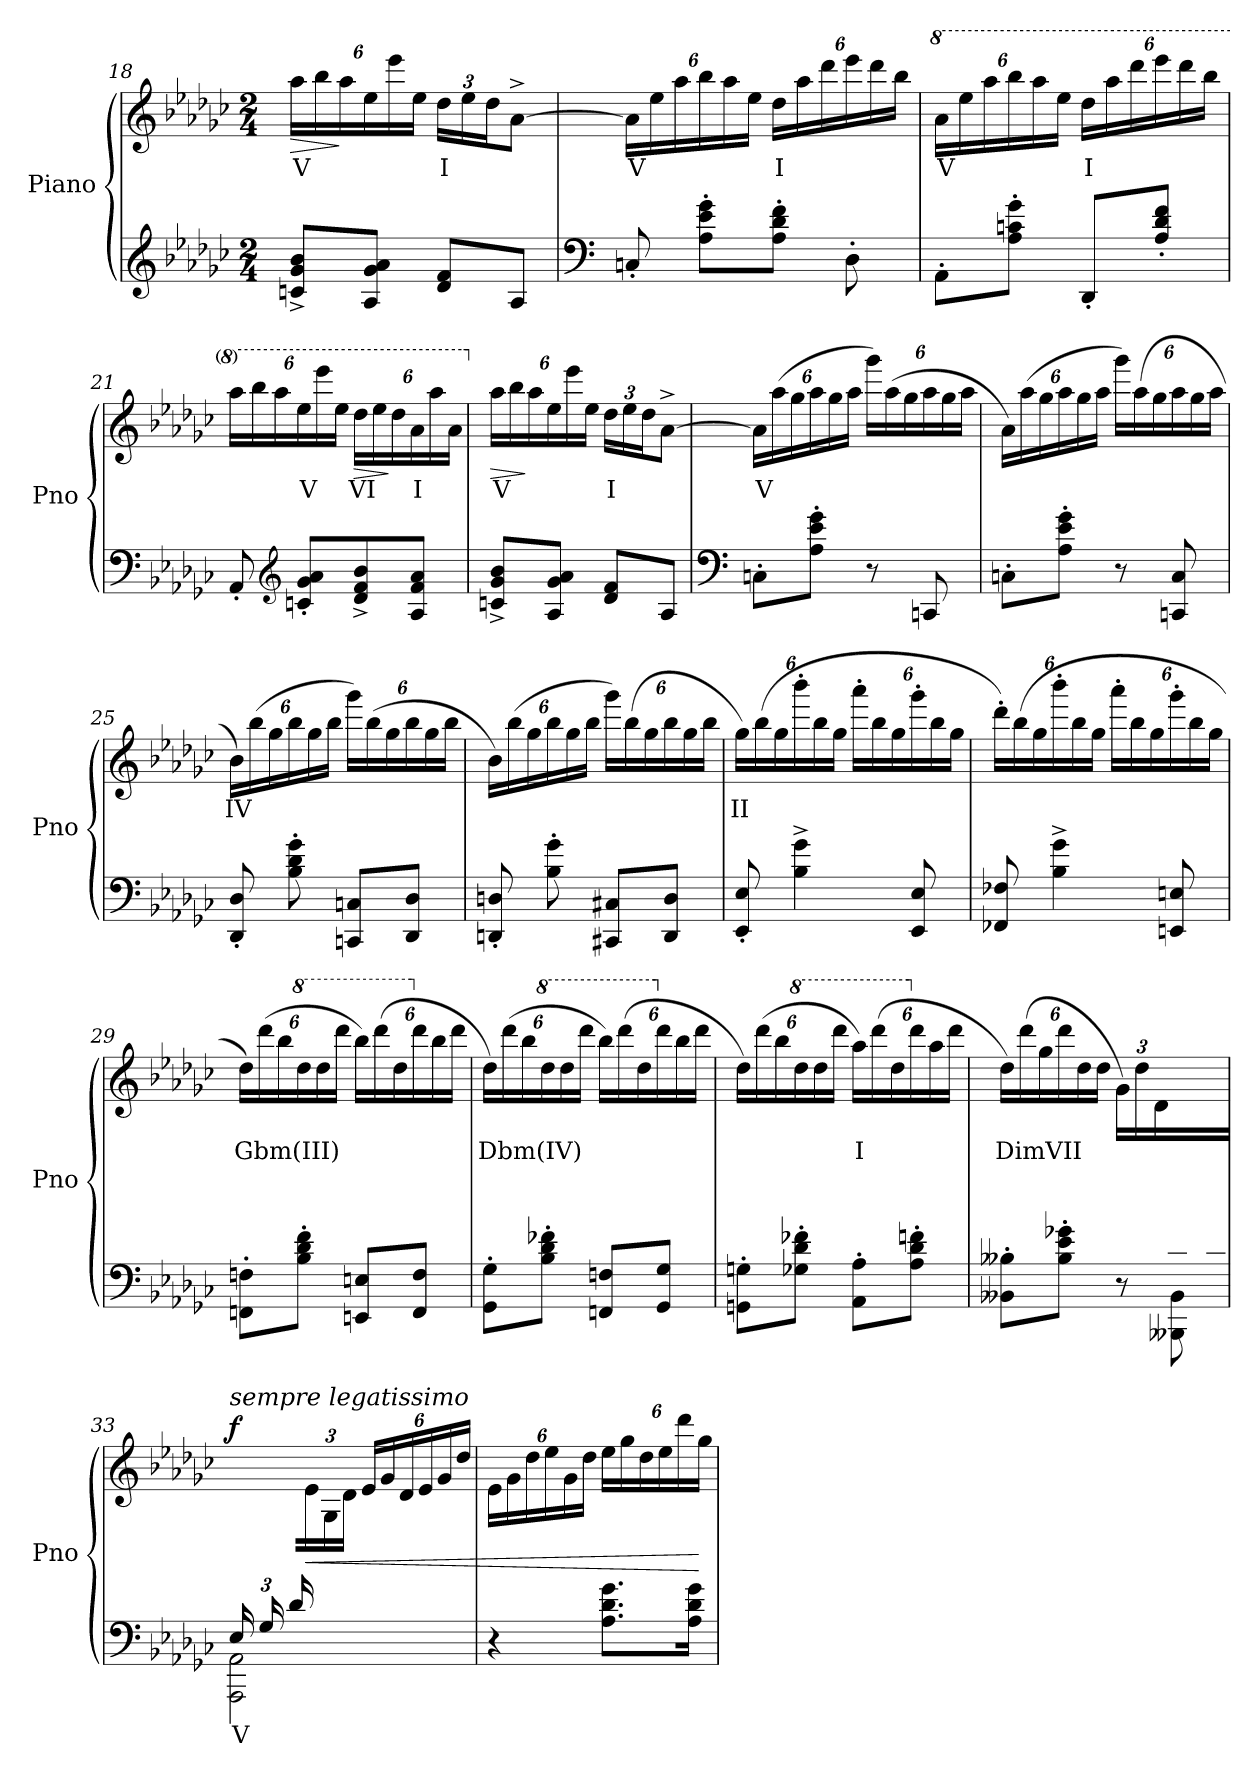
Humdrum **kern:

**kern	**text	**kern	**text	**dynam
*part1	*part1	*part1	*part1	*part1
*staff2	*staff2	*staff1	*staff1	*staff1/2
*I"Piano	*	*	*	*
*I'Pno	*	*	*	*
*clefG2	*	*clefG2	*	*
*k[b-e-a-d-g-c-]	*	*k[b-e-a-d-g-c-]	*	*
*M2/4	*	*M2/4	*	*
*	*	*Xbrackettup	*	*
=18	=18	=18	=18	=18
!	!	!	!LO:LY:b	!LO:HP:b
8cn/^ 8g-/^ 8b-/^L	.	24aa-\LL	V	>
.	.	24bb-\	.	.
.	.	24aa-\	.	]
8A-/ 8g-/ 8a-/J	.	24ee-\	.	.
.	.	24eee-\	.	.
.	.	24ee-\JJ	.	.
!	!	!	!LO:LY:b	!
8d-/ 8f/L	.	24dd-\LL	I	.
.	.	24ee-\	.	.
.	.	24dd-\J	.	.
8A-/J	.	[8a-^\J	.	.
!!LO:PB:g=z
=19	=19	=19	=19	=19
*clefF4	*	*	*	*
!	!	!	!LO:LY:b	!
8Cn'/	.	24a-\LL]	V	.
.	.	24ee-\	.	.
.	.	24aa-\	.	.
8A-\' 8e-\' 8g-\'L	.	24bb-\	.	.
.	.	24aa-\	.	.
.	.	24ee-\JJ	.	.
!	!	!	!LO:LY:b	!
8A-\' 8d-\' 8f\'J	.	24dd-\LL	I	.
.	.	24aa-\	.	.
.	.	24ddd-\	.	.
8D-'\	.	24eee-\	.	.
.	.	24ddd-\	.	.
.	.	24bb-\JJ	.	.
!!LO:LB:g=z
=20	=20	=20	=20	=20
*	*	*8va	*	*
!	!	!	!LO:LY:b	!
8AA-'\L	.	24aa-\LL	V	.
.	.	24eee-\	.	.
.	.	24aaa-\	.	.
8A-\' 8cn\' 8g-\'J	.	24bbb-\	.	.
.	.	24aaa-\	.	.
.	.	24eee-\JJ	.	.
!	!	!	!LO:LY:b	!
8DD-'/L	.	24ddd-\LL	I	.
.	.	24aaa-\	.	.
.	.	24dddd-\	.	.
8A-/' 8d-/' 8f/'J	.	24eeee-\	.	.
.	.	24dddd-\	.	.
.	.	24bbb-\JJ	.	.
=21	=21	=21	=21	=21
8AA-'/	.	24aaa-\LL	.	.
.	.	24bbb-\	.	.
.	.	24aaa-\	.	.
*clefG2	*	*	*	*
!	!	!	!LO:LY:b	!
8cn/' 8g-/' 8a-/'L	.	24eee-\	V	.
.	.	24eeee-\	.	.
.	.	24eee-\JJ	.	.
!	!	!	!LO:LY:b	!LO:HP:b
8d-/^ 8f/^ 8b-/^	.	24ddd-\LL	VI	>
.	.	24eee-\	.	.
.	.	24ddd-\	.	]
!	!	!	!LO:LY:b	!
8A-/ 8f/ 8a-/J	.	24aa-\	I	.
.	.	24aaa-\	.	.
.	.	24aa-\JJ	.	.
=22	=22	=22	=22	=22
*	*	*X8va	*	*
!	!	!	!LO:LY:b	!LO:HP:b
8cn/^ 8g-/^ 8b-/^L	.	24aa-\LL	V	>
.	.	24bb-\	.	.
.	.	24aa-\	.	]
8A-/ 8g-/ 8a-/J	.	24ee-\	.	.
.	.	24eee-\	.	.
.	.	24ee-\JJ	.	.
!	!	!	!LO:LY:b	!
8d-/ 8f/L	.	24dd-\LL	I	.
.	.	24ee-\	.	.
.	.	24dd-\J	.	.
8A-/J	.	[8a-^\J	.	.
!!LO:LB:g=z
=23	=23	=23	=23	=23
*clefF4	*	*	*	*
!	!	!	!LO:LY:b	!
8Cn'\L	.	24a-\LL]	V	.
.	.	(>24aa-\	.	.
.	.	24gg-\	.	.
8A-\' 8e-\' 8g-\'J	.	24aa-\	.	.
.	.	24gg-\	.	.
.	.	24aa-\JJ	.	.
8r	.	24ggg-\LL)	.	.
.	.	(>24aa-\	.	.
.	.	24gg-\	.	.
8CCn/	.	24aa-\	.	.
.	.	24gg-\	.	.
.	.	24aa-\JJ	.	.
!!LO:LB:g=z
=24	=24	=24	=24	=24
8Cn'\L	.	24a-\LL)	.	.
.	.	(>24aa-\	.	.
.	.	24gg-\	.	.
8A-\' 8e-\' 8g-\'J	.	24aa-\	.	.
.	.	24gg-\	.	.
.	.	24aa-\JJ	.	.
8r	.	24ggg-\LL)	.	.
.	.	(>24aa-\	.	.
.	.	24gg-\	.	.
8CCn/ 8C/	.	24aa-\	.	.
.	.	24gg-\	.	.
.	.	24aa-\JJ	.	.
=25	=25	=25	=25	=25
!	!	!	!LO:LY:b	!
8DD-/' 8D-/'	.	24b-\LL)	IV	.
.	.	(>24bb-\	.	.
.	.	24gg-\	.	.
8B-\' 8d-\' 8g-\'	.	24bb-\	.	.
.	.	24gg-\	.	.
.	.	24bb-\JJ	.	.
8CCn/ 8Cn/L	.	24ggg-\LL)	.	.
.	.	(>24bb-\	.	.
.	.	24gg-\	.	.
8DD-/ 8D-/J	.	24bb-\	.	.
.	.	24gg-\	.	.
.	.	24bb-\JJ	.	.
=26	=26	=26	=26	=26
8DDn/' 8Dn/'	.	24b-\LL)	.	.
.	.	(>24bb-\	.	.
.	.	24gg-\	.	.
8B-\' 8g-\'	.	24bb-\	.	.
.	.	24gg-\	.	.
.	.	24bb-\JJ	.	.
8CC#X/ 8C#X/L	.	24ggg-\LL)	.	.
.	.	(>24bb-\	.	.
.	.	24gg-\	.	.
8DD/ 8D/J	.	24bb-\	.	.
.	.	24gg-\	.	.
.	.	24bb-\JJ	.	.
!!LO:LB:g=z
=27	=27	=27	=27	=27
!	!	!	!LO:LY:b	!
8EE-/' 8E-/'	.	24gg-\LL)	II	.
.	.	(<24bb-\	.	.
.	.	24gg-\	.	.
4B-\^ 4g-\^	.	24bbb-'\	.	.
.	.	24bb-\	.	.
.	.	24gg-\JJ	.	.
.	.	24aaa-'\LL	.	.
.	.	24bb-\	.	.
.	.	24gg-\	.	.
8EE-/ 8E-/	.	24ggg-'\	.	.
.	.	24bb-\	.	.
.	.	24gg-\JJ	.	.
!!LO:PB:g=z
=28	=28	=28	=28	=28
8FF-X/ 8F-X/	.	24ddd-'\LL)	.	.
.	.	(<24bb-\	.	.
.	.	24gg-\	.	.
4B-\^ 4g-\^	.	24bbb-'\	.	.
.	.	24bb-\	.	.
.	.	24gg-\JJ	.	.
.	.	24aaa-'\LL	.	.
.	.	24bb-\	.	.
.	.	24gg-\	.	.
8EEn/ 8En/	.	24ggg-'\	.	.
.	.	24bb-\	.	.
.	.	24gg-\JJ	.	.
=29	=29	=29	=29	=29
!	!	!	!LO:LY:b	!
8FFn\' 8Fn\'L	.	24dd-\LL)	Gbm(III)	.
.	.	(>24ddd-\	.	.
.	.	24bb-\	.	.
*	*	*8va	*	*
8B-\' 8d-\' 8f\'J	.	24ddd-\	.	.
.	.	24ddd-\	.	.
.	.	24dddd-\JJ	.	.
8EEn/ 8En/L	.	24bbb-\LL)	.	.
.	.	(>24dddd-\	.	.
.	.	24ddd-\	.	.
*	*	*X8va	*	*
8FF/ 8F/J	.	24ddd-\	.	.
.	.	24bb-\	.	.
.	.	24ddd-\JJ	.	.
=30	=30	=30	=30	=30
!	!	!	!LO:LY:b	!
8GG-\' 8G-\'L	.	24dd-\LL)	Dbm(IV)	.
.	.	(>24ddd-\	.	.
.	.	24bb-\	.	.
*	*	*8va	*	*
8B-\' 8d-\' 8f-X\'J	.	24ddd-\	.	.
.	.	24ddd-\	.	.
.	.	24dddd-\JJ	.	.
8FFn/ 8Fn/L	.	24bbb-\LL)	.	.
.	.	(>24dddd-\	.	.
.	.	24ddd-\	.	.
*	*	*X8va	*	*
8GG-/ 8G-/J	.	24ddd-\	.	.
.	.	24bb-\	.	.
.	.	24ddd-\JJ	.	.
!!LO:LB:g=z
=31	=31	=31	=31	=31
8GGn\' 8Gn\'L	.	24dd-\LL)	.	.
.	.	(>24ddd-\	.	.
.	.	24bb-\	.	.
*	*	*8va	*	*
8G-X\' 8d-\' 8f-X\'J	.	24ddd-\	.	.
.	.	24ddd-\	.	.
.	.	24dddd-\JJ	.	.
!	!	!	!LO:LY:b	!
8AA-\' 8A-\'L	.	24aaa-\LL)	I	.
.	.	(>24dddd-\	.	.
.	.	24ddd-\	.	.
*	*	*X8va	*	*
8A-\' 8d-\' 8fn\'J	.	24ddd-\	.	.
.	.	24aa-\	.	.
.	.	24ddd-\JJ	.	.
=32	=32	=32	=32	=32
*^	*	*	*	*
!	!	!	!	!LO:LY:b	!
4.ryy	8BB--X\' 8B--X\'L	.	24dd-\LL)	DimVII	.
.	.	.	(>24ddd-\	.	.
.	.	.	24gg-\	.	.
.	8B--\' 8e-\' 8g-X\'J	.	24ddd-\	.	.
.	.	.	24dd-\	.	.
.	.	.	24dd-\JJ	.	.
.	8r	.	24g-\LL)	.	.
.	.	.	(>24dd-\	.	.
.	.	.	24d-\	.	.
*Xbrackettup	*	*	*	*	*
24d-^/	8BBB--X\ 8BB--\	.	8ryy	.	.
24G-/	.	.	.	.	.
24d-/JJ)	.	.	.	.	.
=33	=33	=33	=33	=33	=33
!	!	!	!LO:TX:a:i:t=sempre legatissimo	!	!
!	!	!LO:LY:b	!	!	!LO:DY:b
24E-/LL	2AAA-\ 2AA-\	V	8ryy	.	f
24G-/	.	.	.	.	.
24d-/	.	.	.	.	.
!	!	!	!	!	!LO:HP:b
4.ryy	.	.	24e-\	.	<
.	.	.	24G-\	.	.
.	.	.	24d-\JJ	.	.
.	.	.	24e-/LL	.	.
.	.	.	24g-/	.	.
.	.	.	24d-/	.	.
.	.	.	24e-/	.	.
.	.	.	24g-/	.	.
.	.	.	24dd-/JJ	.	.
*v	*v	*	*	*	*
!!LO:LB:g=z
=34	=34	=34	=34	=34
4r	.	24e-\LL	.	.
.	.	24g-\	.	.
.	.	24dd-\	.	.
.	.	24ee-\	.	.
.	.	24g-\	.	.
.	.	24dd-\JJ	.	.
8.A-\ 8.d-\ 8.g-\L	.	24ee-\LL	.	.
.	.	24gg-\	.	.
.	.	24dd-\	.	.
.	.	24ee-\	.	.
.	.	24ddd-\	.	.
16A-\ 16d-\ 16g-\Jk	.	.	.	.
.	.	24gg-\JJ	.	[
=	=	=	=	=
*-	*-	*-	*-	*-
